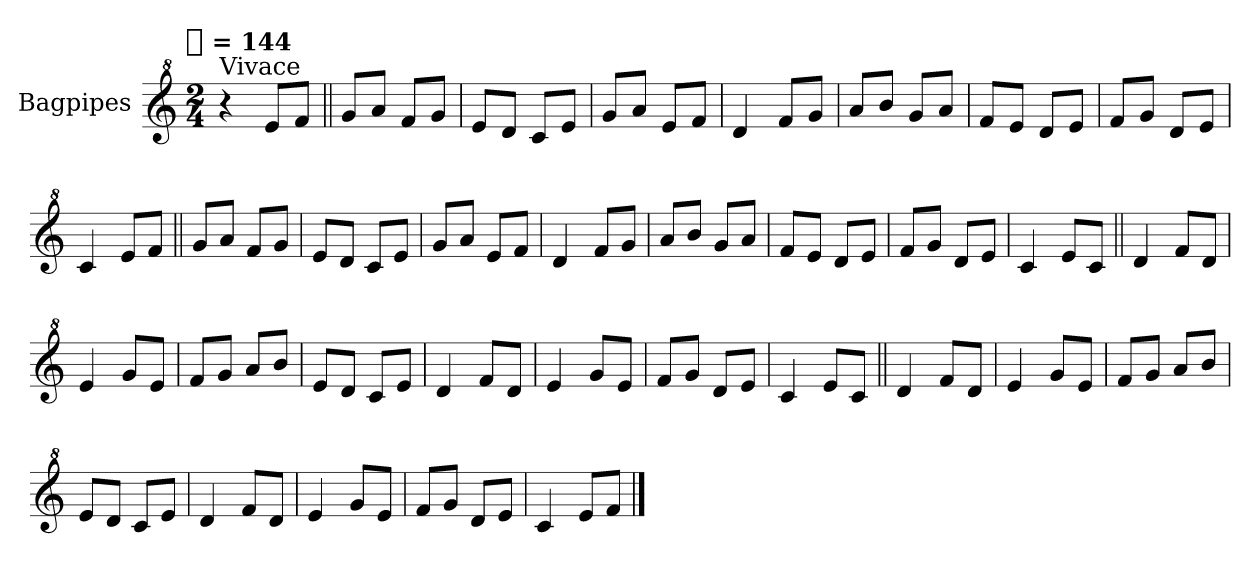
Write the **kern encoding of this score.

**kern
*part1
*staff1
*I"Bagpipes
*I'Bag
*clefG^2
*k[]
!!LO:TX:omd:t=[quarter] = 144
*M2/4
*MM144
=1
!LO:TX:a:t=Vivace
4r
8eeL
8ffJ
=||
8ggL
8aaJ
8ffL
8ggJ
=
8eeL
8ddJ
8ccL
8eeJ
=
8ggL
8aaJ
8eeL
8ffJ
=
4dd
8ffL
8ggJ
=
8aaL
8bbJ
8ggL
8aaJ
=
8ffL
8eeJ
8ddL
8eeJ
=
8ffL
8ggJ
8ddL
8eeJ
=
4cc
8eeL
8ffJ
=||
8ggL
8aaJ
8ffL
8ggJ
=
8eeL
8ddJ
8ccL
8eeJ
=
8ggL
8aaJ
8eeL
8ffJ
=
4dd
8ffL
8ggJ
=
8aaL
8bbJ
8ggL
8aaJ
=
8ffL
8eeJ
8ddL
8eeJ
=
8ffL
8ggJ
8ddL
8eeJ
=
4cc
8eeL
8ccJ
=||
4dd
8ffL
8ddJ
=
4ee
8ggL
8eeJ
=
8ffL
8ggJ
8aaL
8bbJ
=
8eeL
8ddJ
8ccL
8eeJ
=
4dd
8ffL
8ddJ
=
4ee
8ggL
8eeJ
=
8ffL
8ggJ
8ddL
8eeJ
=
4cc
8eeL
8ccJ
=||
4dd
8ffL
8ddJ
=
4ee
8ggL
8eeJ
=
8ffL
8ggJ
8aaL
8bbJ
=
8eeL
8ddJ
8ccL
8eeJ
=
4dd
8ffL
8ddJ
=
4ee
8ggL
8eeJ
=
8ffL
8ggJ
8ddL
8eeJ
=
4cc
8eeL
8ffJ
==
*-
